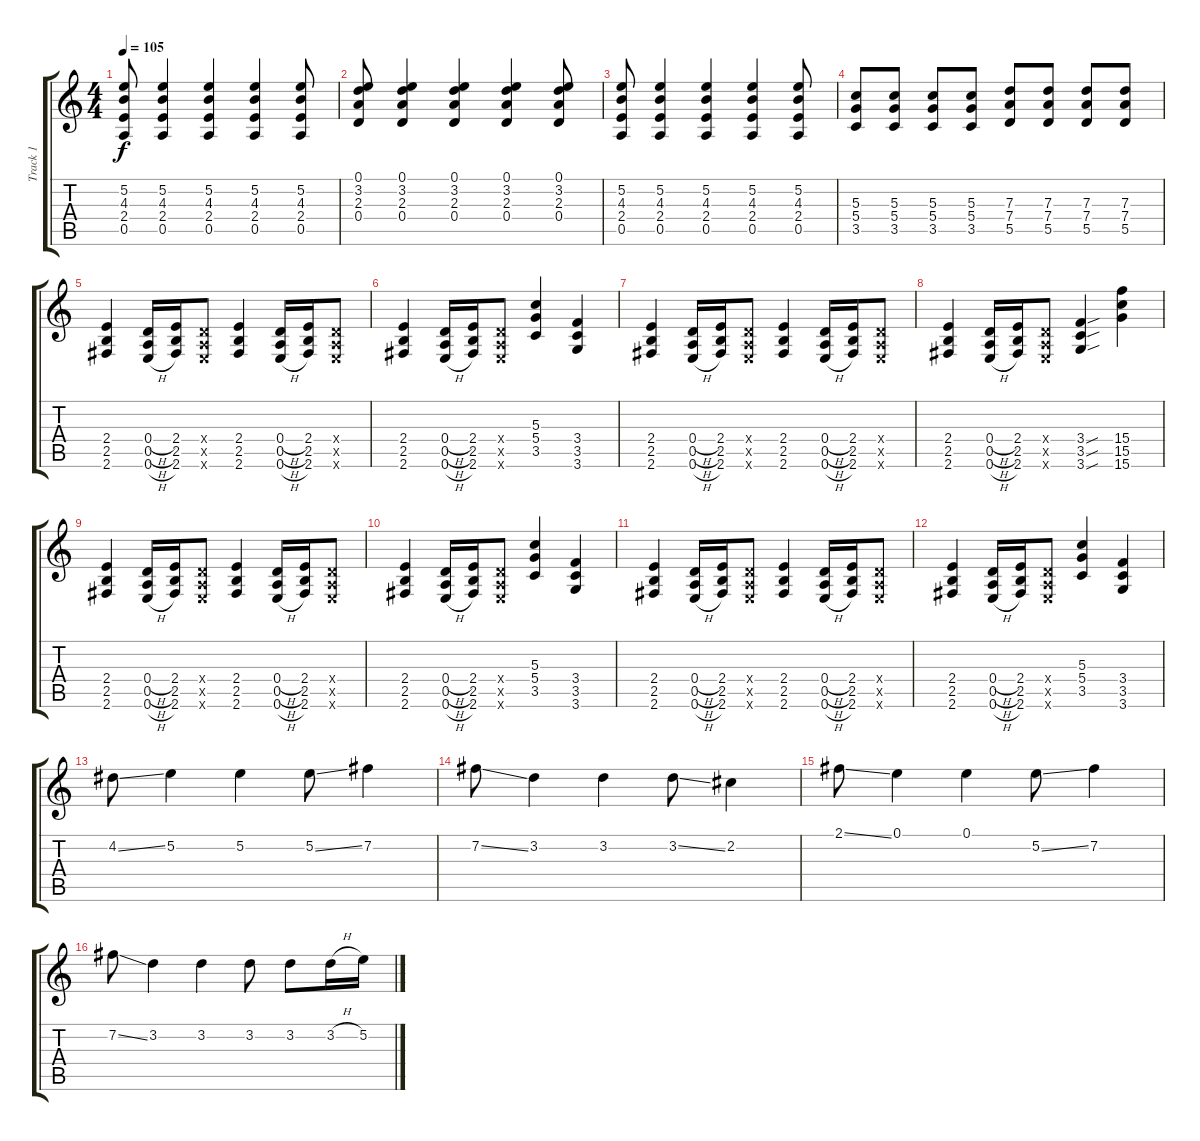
\track ("Track 1" "Track 1") {instrument distortionguitar}
\staff {score tabs}
\tuning (E4 B3 G3 D3 A2 E2) {hide}
\ts (4 4)
\tempo 105
\clef g2
\ks c
(5.2 4.3 2.4 0.5).8{dy f} (5.2 4.3 2.4 0.5).4 (5.2 4.3 2.4 0.5).4 (5.2 4.3 2.4 0.5).4 (5.2 4.3 2.4 0.5).8 |
(0.1 3.2 2.3 0.4).8 (0.1 3.2 2.3 0.4).4 (0.1 3.2 2.3 0.4).4 (0.1 3.2 2.3 0.4).4 (0.1 3.2 2.3 0.4).8 |
(5.2 4.3 2.4 0.5).8 (5.2 4.3 2.4 0.5).4 (5.2 4.3 2.4 0.5).4 (5.2 4.3 2.4 0.5).4 (5.2 4.3 2.4 0.5).8 |
(5.3 5.4 3.5).8{instrument distortionguitar} (5.3 5.4 3.5).8 (5.3 5.4 3.5).8 (5.3 5.4 3.5).8 (7.3 7.4 5.5).8 (7.3 7.4 5.5).8 (7.3 7.4 5.5).8 (7.3 7.4 5.5).8 |
(2.4 2.5 2.6).4 (0.4{h} 0.5{h} 0.6{h}).16 (2.4 2.5 2.6).16 (0.4{x} 0.5{x} 0.6{x}).8 (2.4 2.5 2.6).4 (0.4{h} 0.5{h} 0.6{h}).16 (2.4 2.5 2.6).16 (0.4{x} 0.5{x} 0.6{x}).8 |
(2.4 2.5 2.6).4 (0.4{h} 0.5{h} 0.6{h}).16 (2.4 2.5 2.6).16 (0.4{x} 0.5{x} 0.6{x}).8 (5.3 5.4 3.5).4 (3.4 3.5 3.6).4 |
(2.4 2.5 2.6).4 (0.4{h} 0.5{h} 0.6{h}).16 (2.4 2.5 2.6).16 (0.4{x} 0.5{x} 0.6{x}).8 (2.4 2.5 2.6).4 (0.4{h} 0.5{h} 0.6{h}).16 (2.4 2.5 2.6).16 (0.4{x} 0.5{x} 0.6{x}).8 |
(2.4 2.5 2.6).4 (0.4{h} 0.5{h} 0.6{h}).16 (2.4 2.5 2.6).16 (0.4{x} 0.5{x} 0.6{x}).8 (3.4{sou} 3.5{sou} 3.6{sou}).4 (15.4 15.5 15.6).4 |
(2.4 2.5 2.6).4 (0.4{h} 0.5{h} 0.6{h}).16 (2.4 2.5 2.6).16 (0.4{x} 0.5{x} 0.6{x}).8 (2.4 2.5 2.6).4 (0.4{h} 0.5{h} 0.6{h}).16 (2.4 2.5 2.6).16 (0.4{x} 0.5{x} 0.6{x}).8 |
(2.4 2.5 2.6).4 (0.4{h} 0.5{h} 0.6{h}).16 (2.4 2.5 2.6).16 (0.4{x} 0.5{x} 0.6{x}).8 (5.3 5.4 3.5).4 (3.4 3.5 3.6).4 |
(2.4 2.5 2.6).4 (0.4{h} 0.5{h} 0.6{h}).16 (2.4 2.5 2.6).16 (0.4{x} 0.5{x} 0.6{x}).8 (2.4 2.5 2.6).4 (0.4{h} 0.5{h} 0.6{h}).16 (2.4 2.5 2.6).16 (0.4{x} 0.5{x} 0.6{x}).8 |
(2.4 2.5 2.6).4 (0.4{h} 0.5{h} 0.6{h}).16 (2.4 2.5 2.6).16 (0.4{x} 0.5{x} 0.6{x}).8 (5.3 5.4 3.5).4 (3.4 3.5 3.6).4 |
4.2{ss}.8 5.2.4 5.2.4 5.2{ss}.8 7.2.4 |
7.2{ss}.8 3.2.4 3.2.4 3.2{ss}.8 2.2.4 |
2.1{ss}.8 0.1.4 0.1.4 5.2{ss}.8 7.2.4 |
7.2{ss}.8 3.2.4 3.2.4 3.2.8 3.2.8 3.2{h}.16 5.2.16
